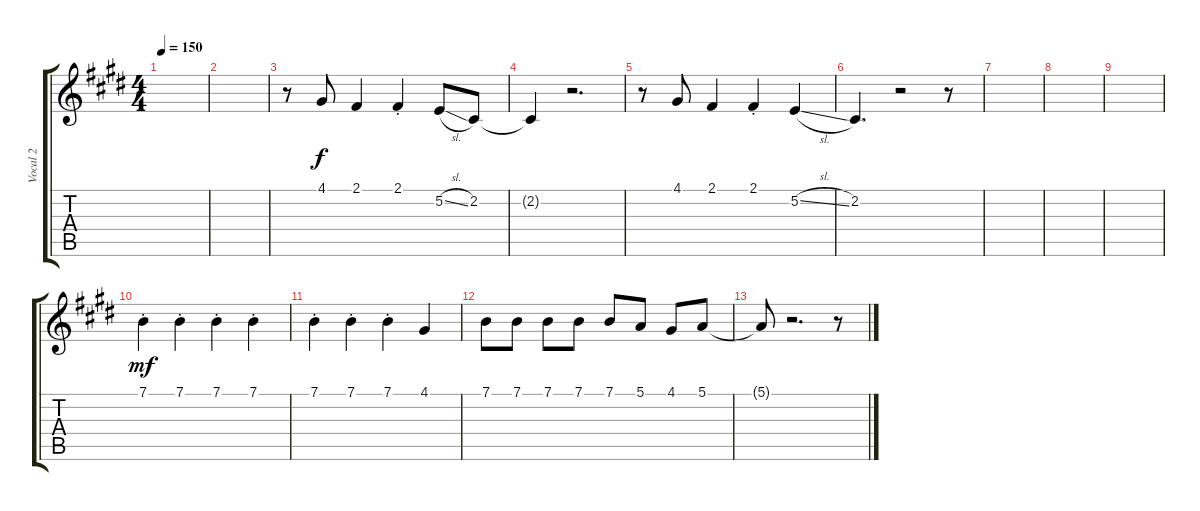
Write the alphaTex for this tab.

\track ("Vocal 2" "Vocal 2") {instrument tenorsax}
\staff {score tabs}
\tuning (E4 B3 G3 D3 A2 E2) {hide}
\ts (4 4)
\tempo 150
\clef g2
\ks e
|
|
r.8{balance 2} 4.1.8 2.1.4 2.1{st}.4 5.2{sl}.8 2.2.8 |
2.2{t}.4 r.2{d} |
r.8{balance 14} 4.1.8 2.1.4 2.1{st}.4 5.2{sl}.4 |
2.2.4{d} r.2 r.8 |
|
|
|
7.1{st}.4{dy mf balance 8} 7.1{st}.4 7.1{st}.4 7.1{st}.4 |
7.1{st}.4 7.1{st}.4 7.1{st}.4 4.1.4 |
7.1.8 7.1.8 7.1.8 7.1.8 7.1.8 5.1.8 4.1.8 5.1.8 |
5.1{t}.8 r.2{d} r.8
